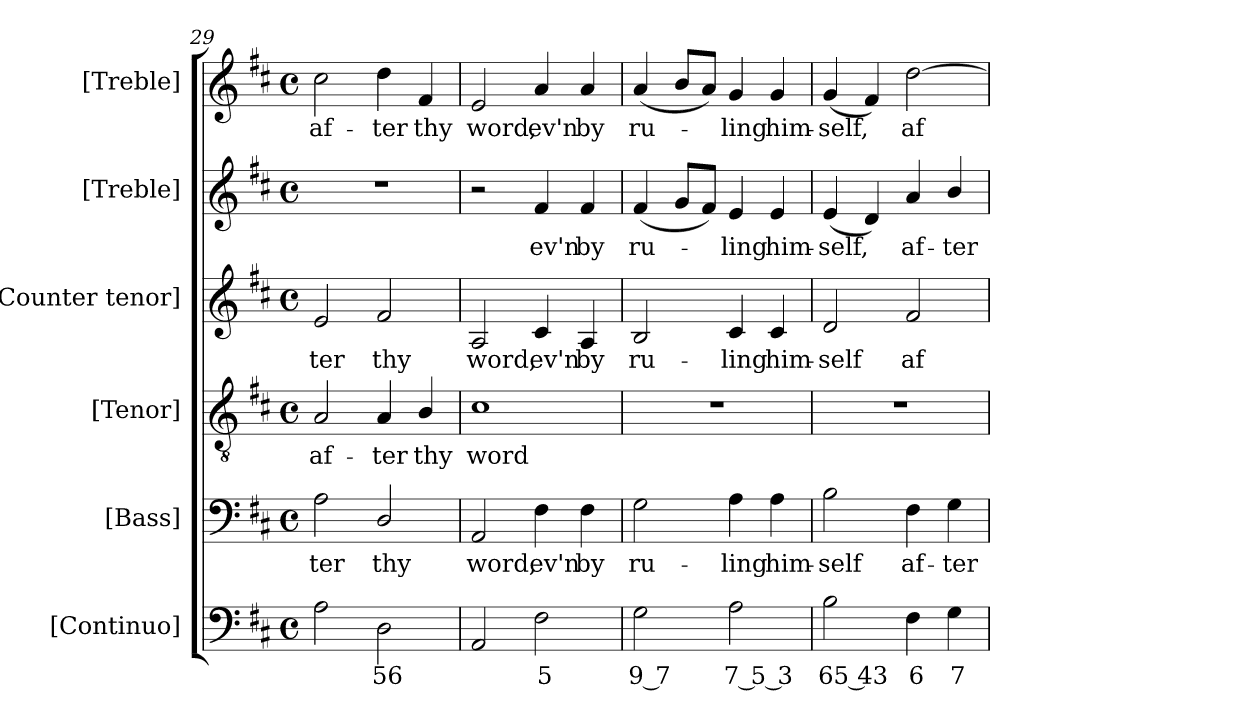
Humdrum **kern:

**kern	**text	**kern	**text	**kern	**text	**kern	**text	**kern	**text	**kern	**text
*part6	*part6	*part5	*part5	*part4	*part4	*part3	*part3	*part2	*part2	*part1	*part1
*staff6	*staff6	*staff5	*staff5	*staff4	*staff4	*staff3	*staff3	*staff2	*staff2	*staff1	*staff1
*I"[Continuo]	*	*I"[Bass]	*	*I"[Tenor]	*	*I"[Counter tenor]	*	*I"[Treble]	*	*I"[Treble]	*
*I'Cont.	*	*I'B.	*	*I'T.	*	*	*	*	*	*	*
!!LO:LB:g=z
*clefF4	*	*clefF4	*	*clefGv2	*	*clefG2	*	*clefG2	*	*clefG2	*
*	*	*	*	*ITrd7c12	*	*	*	*	*	*	*
*k[f#c#]	*	*k[f#c#]	*	*k[f#c#]	*	*k[f#c#]	*	*k[f#c#]	*	*k[f#c#]	*
*D:	*	*D:	*	*D:	*	*D:	*	*D:	*	*D:	*
*M4/4	*	*M4/4	*	*M4/4	*	*M4/4	*	*M4/4	*	*M4/4	*
*met(c)	*	*met(c)	*	*met(c)	*	*met(c)	*	*met(c)	*	*met(c)	*
=29	=29	=29	=29	=29	=29	=29	=29	=29	=29	=29	=29
!	!	!	!LO:LY:b:color=#000000	!	!	!	!	!	!	!	!
!	!	!	!	!	!LO:LY:b:color=#000000	!	!	!	!	!	!
!	!	!	!	!	!	!	!LO:LY:b:color=#000000	!	!	!	!
!	!	!	!	!	!	!	!	!	!	!	!LO:LY:b:color=#000000
2Ai\	.	2Ai\	-ter	2AAi/	af-	2ei/	-ter	1r	.	2cc#i\	af-
!	!LO:LY:b:color=#000000	!	!	!	!	!	!	!	!	!	!
!	!	!	!LO:LY:b:color=#000000	!	!	!	!	!	!	!	!
!	!	!	!	!	!LO:LY:b:color=#000000	!	!	!	!	!	!
!	!	!	!	!	!	!	!LO:LY:b:color=#000000	!	!	!	!
!	!	!	!	!	!	!	!	!	!	!	!LO:LY:b:color=#000000
2Di\	56	2Di/	thy	4AAi/	-ter	2f#i/	thy	.	.	4ddi\	-ter
!	!	!	!	!	!LO:LY:b:color=#000000	!	!	!	!	!	!
!	!	!	!	!	!	!	!	!	!	!	!LO:LY:b:color=#000000
.	.	.	.	4BBi/	thy	.	.	.	.	4f#i/	thy
=30	=30	=30	=30	=30	=30	=30	=30	=30	=30	=30	=30
!	!	!	!LO:LY:b:color=#000000	!	!	!	!	!	!	!	!
!	!	!	!	!	!LO:LY:b:color=#000000	!	!	!	!	!	!
!	!	!	!	!	!	!	!LO:LY:b:color=#000000	!	!	!	!
!	!	!	!	!	!	!	!	!	!	!	!LO:LY:b:color=#000000
2AAi/	.	2AAi/	word,	1C#i	word	2Ai/	word,	2r	.	2ei/	word,
!	!LO:LY:b:color=#000000	!	!	!	!	!	!	!	!	!	!
!	!	!	!LO:LY:b:color=#000000	!	!	!	!	!	!	!	!
!	!	!	!	!	!	!	!LO:LY:b:color=#000000	!	!	!	!
!	!	!	!	!	!	!	!	!	!LO:LY:b:color=#000000	!	!
!	!	!	!	!	!	!	!	!	!	!	!LO:LY:b:color=#000000
2F#i\	5	4F#i\	ev'n	.	.	4c#i/	ev'n	4f#i/	ev'n	4ai/	ev'n
!	!	!	!LO:LY:b:color=#000000	!	!	!	!	!	!	!	!
!	!	!	!	!	!	!	!LO:LY:b:color=#000000	!	!	!	!
!	!	!	!	!	!	!	!	!	!LO:LY:b:color=#000000	!	!
!	!	!	!	!	!	!	!	!	!	!	!LO:LY:b:color=#000000
.	.	4F#i\	by	.	.	4Ai/	by	4f#i/	by	4ai/	by
=31	=31	=31	=31	=31	=31	=31	=31	=31	=31	=31	=31
!	!LO:LY:b:color=#000000	!	!	!	!	!	!	!	!	!	!
!	!	!	!LO:LY:b:color=#000000	!	!	!	!	!	!	!	!
!	!	!	!	!	!	!	!LO:LY:b:color=#000000	!	!	!	!
!	!	!	!	!	!	!	!	!	!LO:LY:b:color=#000000	!	!
!	!	!	!	!	!	!	!	!	!	!	!LO:LY:b:color=#000000
2Gi\	9 7	2Gi\	ru-	1r	.	2Bi/	ru-	(4f#i/	ru-	(4ai/	ru-
.	.	.	.	.	.	.	.	8gi/L	.	8bi/L	.
.	.	.	.	.	.	.	.	8f#i/J)	.	8ai/J)	.
!	!LO:LY:b:color=#000000	!	!	!	!	!	!	!	!	!	!
!	!	!	!LO:LY:b:color=#000000	!	!	!	!	!	!	!	!
!	!	!	!	!	!	!	!LO:LY:b:color=#000000	!	!	!	!
!	!	!	!	!	!	!	!	!	!LO:LY:b:color=#000000	!	!
!	!	!	!	!	!	!	!	!	!	!	!LO:LY:b:color=#000000
2Ai\	7 5 3	4Ai\	-ling	.	.	4c#i/	-ling	4ei/	-ling	4gi/	-ling
!	!	!	!LO:LY:b:color=#000000	!	!	!	!	!	!	!	!
!	!	!	!	!	!	!	!LO:LY:b:color=#000000	!	!	!	!
!	!	!	!	!	!	!	!	!	!LO:LY:b:color=#000000	!	!
!	!	!	!	!	!	!	!	!	!	!	!LO:LY:b:color=#000000
.	.	4Ai\	him-	.	.	4c#i/	him-	4ei/	him-	4gi/	him-
=32	=32	=32	=32	=32	=32	=32	=32	=32	=32	=32	=32
!	!LO:LY:b:color=#000000	!	!	!	!	!	!	!	!	!	!
!	!	!	!LO:LY:b:color=#000000	!	!	!	!	!	!	!	!
!	!	!	!	!	!	!	!LO:LY:b:color=#000000	!	!	!	!
!	!	!	!	!	!	!	!	!	!LO:LY:b:color=#000000	!	!
!	!	!	!	!	!	!	!	!	!	!	!LO:LY:b:color=#000000
2Bi\	65 43	2Bi\	-self	1r	.	2di/	-self	(4ei/	-self,	(4gi/	-self,
.	.	.	.	.	.	.	.	4di/)	.	4f#i/)	.
!	!LO:LY:b:color=#000000	!	!	!	!	!	!	!	!	!	!
!	!	!	!LO:LY:b:color=#000000	!	!	!	!	!	!	!	!
!	!	!	!	!	!	!	!LO:LY:b:color=#000000	!	!	!	!
!	!	!	!	!	!	!	!	!	!LO:LY:b:color=#000000	!	!
!	!	!	!	!	!	!	!	!	!	!	!LO:LY:b:color=#000000
4F#i\	6	4F#i\	af-	.	.	2f#i/	af-	4ai/	af-	[2ddi\	af-
!	!LO:LY:b:color=#000000	!	!	!	!	!	!	!	!	!	!
!	!	!	!LO:LY:b:color=#000000	!	!	!	!	!	!	!	!
!	!	!	!	!	!	!	!	!	!LO:LY:b:color=#000000	!	!
4Gi\	7	4Gi\	-ter	.	.	.	.	4bi/	-ter	.	.
=	=	=	=	=	=	=	=	=	=	=	=
*-	*-	*-	*-	*-	*-	*-	*-	*-	*-	*-	*-
